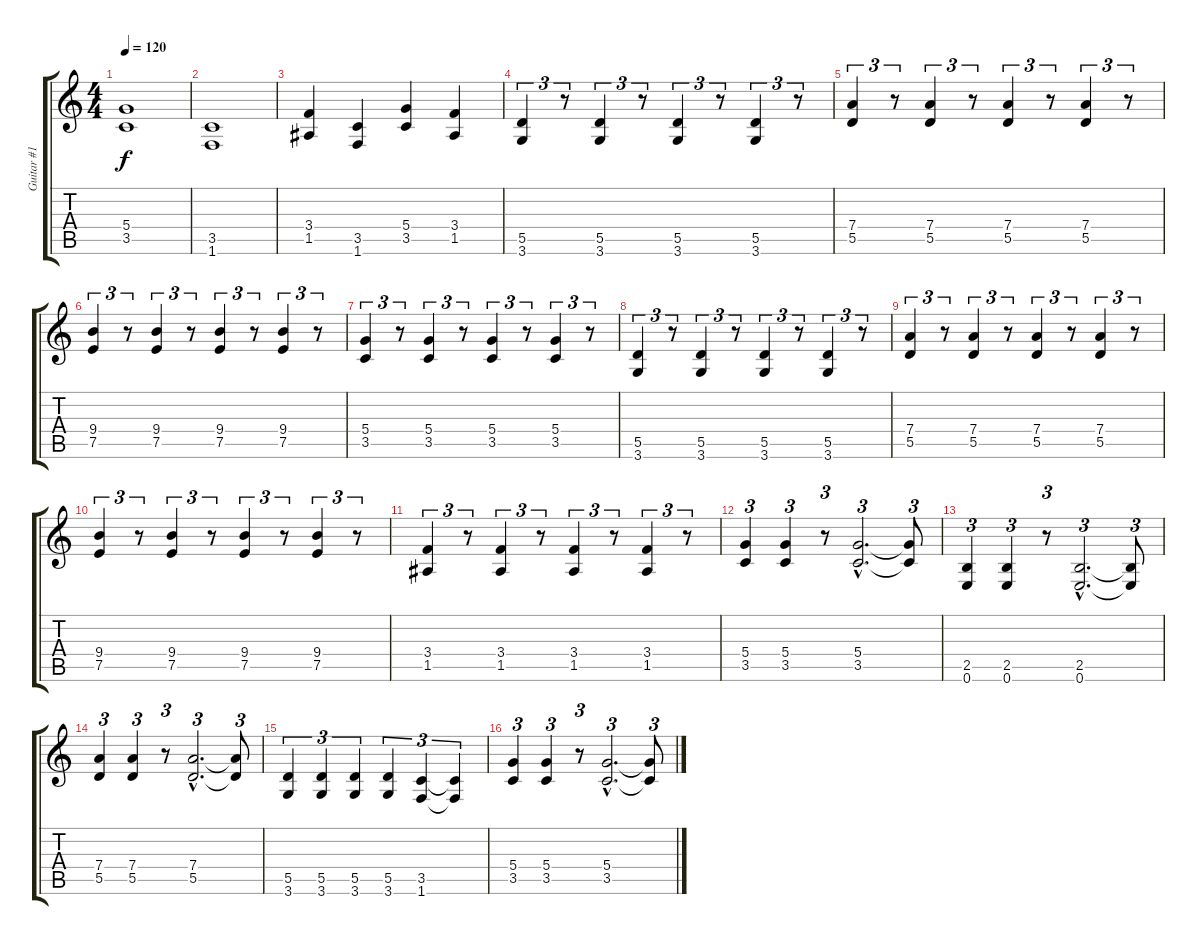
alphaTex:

\track ("Guitar #1" "Guitar #1") {instrument overdrivenguitar}
\staff {score tabs}
\tuning (E4 B3 G3 D3 A2 E2) {hide}
\ts (4 4)
\tempo 120
\clef g2
\ks c
(5.4 3.5).1{dy f} |
(3.5 1.6).1 |
(3.4 1.5).4 (3.5 1.6).4 (5.4 3.5).4 (3.4 1.5).4 |
(5.5 3.6).4{tu (3 2)} r.8{tu (3 2)} (5.5 3.6).4{tu (3 2)} r.8{tu (3 2)} (5.5 3.6).4{tu (3 2)} r.8{tu (3 2)} (5.5 3.6).4{tu (3 2)} r.8{tu (3 2)} |
(7.4 5.5).4{tu (3 2)} r.8{tu (3 2)} (7.4 5.5).4{tu (3 2)} r.8{tu (3 2)} (7.4 5.5).4{tu (3 2)} r.8{tu (3 2)} (7.4 5.5).4{tu (3 2)} r.8{tu (3 2)} |
(9.4 7.5).4{tu (3 2)} r.8{tu (3 2)} (9.4 7.5).4{tu (3 2)} r.8{tu (3 2)} (9.4 7.5).4{tu (3 2)} r.8{tu (3 2)} (9.4 7.5).4{tu (3 2)} r.8{tu (3 2)} |
(5.4 3.5).4{tu (3 2)} r.8{tu (3 2)} (5.4 3.5).4{tu (3 2)} r.8{tu (3 2)} (5.4 3.5).4{tu (3 2)} r.8{tu (3 2)} (5.4 3.5).4{tu (3 2)} r.8{tu (3 2)} |
(5.5 3.6).4{tu (3 2)} r.8{tu (3 2)} (5.5 3.6).4{tu (3 2)} r.8{tu (3 2)} (5.5 3.6).4{tu (3 2)} r.8{tu (3 2)} (5.5 3.6).4{tu (3 2)} r.8{tu (3 2)} |
(7.4 5.5).4{tu (3 2)} r.8{tu (3 2)} (7.4 5.5).4{tu (3 2)} r.8{tu (3 2)} (7.4 5.5).4{tu (3 2)} r.8{tu (3 2)} (7.4 5.5).4{tu (3 2)} r.8{tu (3 2)} |
(9.4 7.5).4{tu (3 2)} r.8{tu (3 2)} (9.4 7.5).4{tu (3 2)} r.8{tu (3 2)} (9.4 7.5).4{tu (3 2)} r.8{tu (3 2)} (9.4 7.5).4{tu (3 2)} r.8{tu (3 2)} |
(3.4 1.5).4{tu (3 2)} r.8{tu (3 2)} (3.4 1.5).4{tu (3 2)} r.8{tu (3 2)} (3.4 1.5).4{tu (3 2)} r.8{tu (3 2)} (3.4 1.5).4{tu (3 2)} r.8{tu (3 2)} |
(5.4 3.5).4{tu (3 2)} (5.4 3.5).4{tu (3 2)} r.8{tu (3 2)} (5.4{hac} 3.5{hac}).2{d tu (3 2)} (5.4{t} 3.5{t}).8{tu (3 2)} |
(2.5 0.6).4{tu (3 2)} (2.5 0.6).4{tu (3 2)} r.8{tu (3 2)} (2.5{hac} 0.6{hac}).2{d tu (3 2)} (2.5{t} 0.6{t}).8{tu (3 2)} |
(7.4 5.5).4{tu (3 2)} (7.4 5.5).4{tu (3 2)} r.8{tu (3 2)} (7.4{hac} 5.5{hac}).2{d tu (3 2)} (7.4{t} 5.5{t}).8{tu (3 2)} |
(5.5 3.6).4{tu (3 2)} (5.5 3.6).4{tu (3 2)} (5.5 3.6).4{tu (3 2)} (5.5 3.6).4{tu (3 2)} (3.5 1.6).4{tu (3 2)} (3.5{t} 1.6{t}).4{tu (3 2)} |
(5.4 3.5).4{tu (3 2)} (5.4 3.5).4{tu (3 2)} r.8{tu (3 2)} (5.4{hac} 3.5{hac}).2{d tu (3 2)} (5.4{t} 3.5{t}).8{tu (3 2)}
